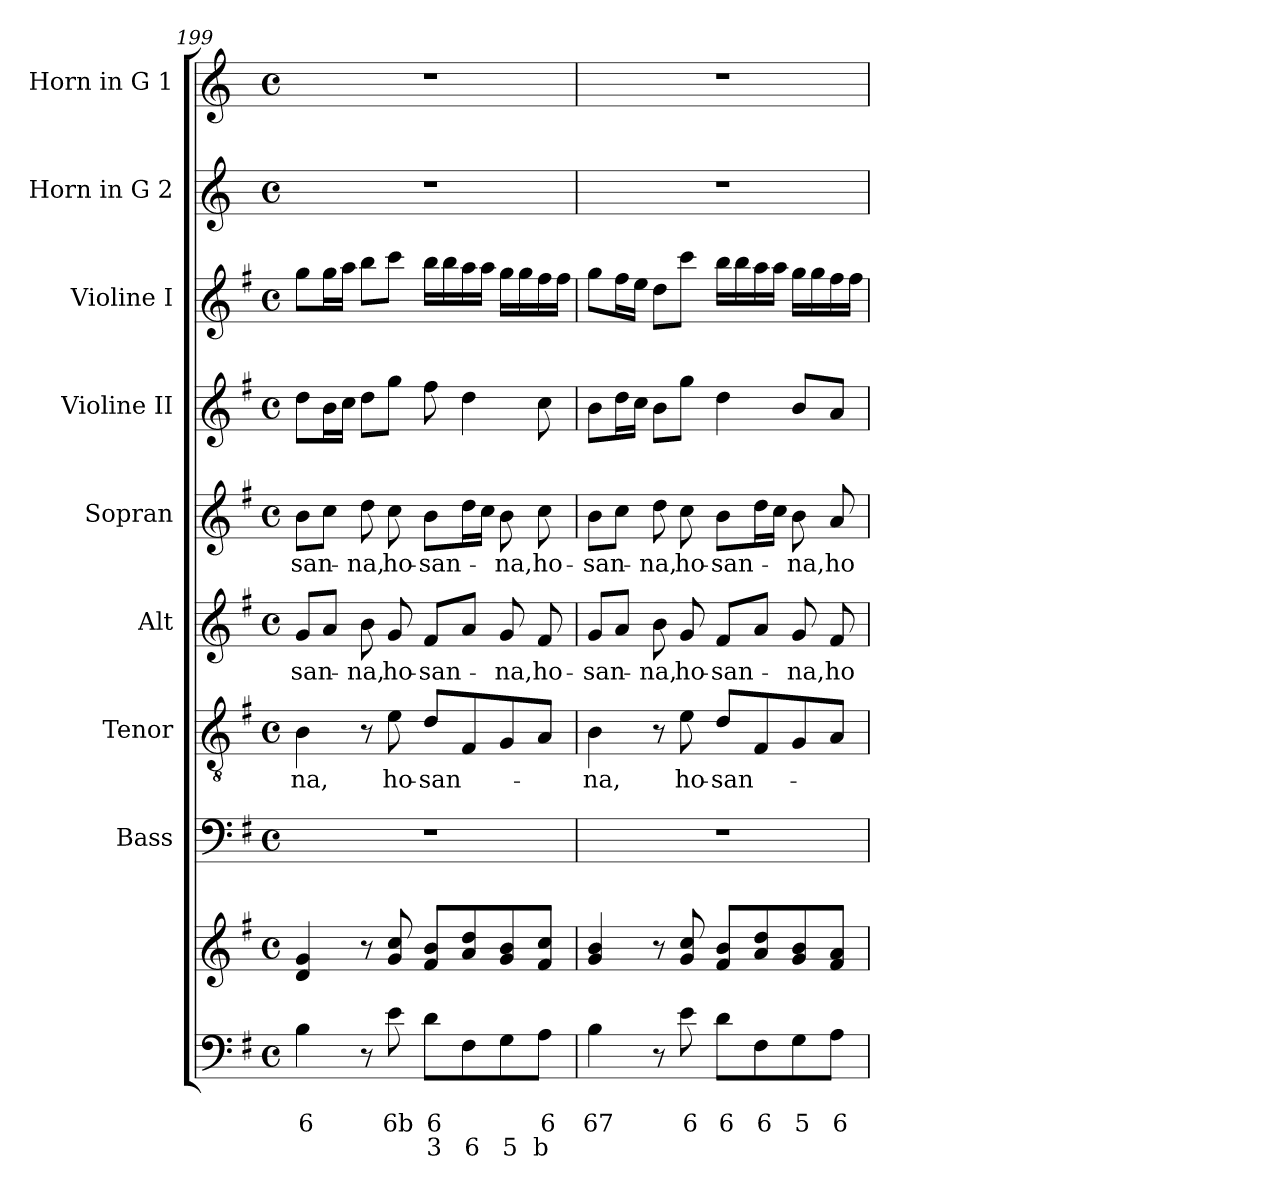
**kern	**text	**text	**text	**kern	**kern	**kern	**text	**kern	**text	**kern	**text	**kern	**kern	**kern	**kern
*part9	*part9	*part9	*part9	*part9	*part8	*part7	*part7	*part6	*part6	*part5	*part5	*part4	*part3	*part2	*part1
*staff10	*staff10	*staff10	*staff10	*staff9	*staff8	*staff7	*staff7	*staff6	*staff6	*staff5	*staff5	*staff4	*staff3	*staff2	*staff1
*	*	*	*	*	*I"Bass	*I"Tenor	*	*I"Alt	*	*I"Sopran	*	*I"Violine II	*I"Violine I	*I"Horn in G 2	*I"Horn in G 1
*	*	*	*	*	*I'B.	*I'T.	*	*I'A.	*	*I'S.	*	*I'Vl. II	*I'Vl. I	*	*
*clefF4	*	*	*	*clefG2	*clefF4	*clefGv2	*	*clefG2	*	*clefG2	*	*clefG2	*clefG2	*clefG2	*clefG2
*	*	*	*	*	*	*	*	*	*	*	*	*	*	*ITrd3c5	*ITrd3c5
*k[f#]	*	*	*	*k[f#]	*k[f#]	*k[f#]	*	*k[f#]	*	*k[f#]	*	*k[f#]	*k[f#]	*k[f#]	*k[f#]
*G:	*	*	*	*G:	*G:	*G:	*	*G:	*	*G:	*	*G:	*G:	*G:	*G:
*M4/4	*	*	*	*M4/4	*M4/4	*M4/4	*	*M4/4	*	*M4/4	*	*M4/4	*M4/4	*M4/4	*M4/4
*met(c)	*	*	*	*met(c)	*met(c)	*met(c)	*	*met(c)	*	*met(c)	*	*met(c)	*met(c)	*met(c)	*met(c)
=199	=199	=199	=199	=199	=199	=199	=199	=199	=199	=199	=199	=199	=199	=199	=199
!	!	!LO:LY:b	!	!	!	!	!LO:LY:b	!	!LO:LY:b	!	!LO:LY:b	!	!	!	!
4B\	.	6	.	4d/ 4g/	1r	4B\	-na,	8g/L	-san-	8b\L	-san-	8dd\L	8gg\L	1r	1r
.	.	.	.	.	.	.	.	8a/J	.	8cc\J	.	16b\L	16gg\L	.	.
.	.	.	.	.	.	.	.	.	.	.	.	16cc\JJ	16aa\JJ	.	.
!	!	!	!	!	!	!	!	!	!LO:LY:b	!	!LO:LY:b	!	!	!	!
8r	.	.	.	8r	.	8r	.	8b\	-na,	8dd\	-na,	8dd\L	8bb\L	.	.
!	!	!LO:LY:b	!	!	!	!	!LO:LY:b	!	!LO:LY:b	!	!LO:LY:b	!	!	!	!
8e\	.	6b	.	8g/ 8cc/	.	8e\	ho-	8g/	ho-	8cc\	ho-	8gg\J	8ccc\J	.	.
!	!	!LO:LY:b	!LO:LY:b	!	!	!	!LO:LY:b	!	!LO:LY:b	!	!LO:LY:b	!	!	!	!
8d\L	.	6	3	8f#/ 8b/L	.	8d/L	-san-	8f#/L	-san-	8b\L	-san-	8ff#\	16bb\LL	.	.
.	.	.	.	.	.	.	.	.	.	.	.	.	16bb\	.	.
!	!	!	!LO:LY:b	!	!	!	!	!	!	!	!	!	!	!	!
8F#\	.	.	6	8a/ 8dd/	.	8F#/	.	8a/J	.	16dd\L	.	4dd\	16aa\	.	.
.	.	.	.	.	.	.	.	.	.	16cc\JJ	.	.	16aa\JJ	.	.
!	!	!	!LO:LY:b	!	!	!	!	!	!LO:LY:b	!	!LO:LY:b	!	!	!	!
8G\	.	.	5	8g/ 8b/	.	8G/	.	8g/	-na,	8b\	-na,	.	16gg\LL	.	.
.	.	.	.	.	.	.	.	.	.	.	.	.	16gg\	.	.
!	!	!LO:LY:b	!LO:LY:b	!	!	!	!	!	!LO:LY:b	!	!LO:LY:b	!	!	!	!
8A\J	.	6	b	8f#/ 8cc/J	.	8A/J	.	8f#/	ho-	8cc\	ho-	8cc\	16ff#\	.	.
.	.	.	.	.	.	.	.	.	.	.	.	.	16ff#\JJ	.	.
=200	=200	=200	=200	=200	=200	=200	=200	=200	=200	=200	=200	=200	=200	=200	=200
!	!	!LO:LY:b	!	!	!	!	!LO:LY:b	!	!LO:LY:b	!	!LO:LY:b	!	!	!	!
4B\	.	67	.	4g/ 4b/	1r	4B\	-na,	8g/L	-san-	8b\L	-san-	8b\L	8gg\L	1r	1r
.	.	.	.	.	.	.	.	8a/J	.	8cc\J	.	16dd\L	16ff#\L	.	.
.	.	.	.	.	.	.	.	.	.	.	.	16cc\JJ	16ee\JJ	.	.
!	!	!LO:LY:b	!	!	!	!	!	!	!LO:LY:b	!	!LO:LY:b	!	!	!	!
8r	.	8	.	8r	.	8r	.	8b\	-na,	8dd\	-na,	8b\L	8dd\L	.	.
!	!	!LO:LY:b	!	!	!	!	!LO:LY:b	!	!LO:LY:b	!	!LO:LY:b	!	!	!	!
8e\	.	6	.	8g/ 8cc/	.	8e\	ho-	8g/	ho-	8cc\	ho-	8gg\J	8ccc\J	.	.
!	!	!LO:LY:b	!	!	!	!	!LO:LY:b	!	!LO:LY:b	!	!LO:LY:b	!	!	!	!
8d\L	.	6	.	8f#/ 8b/L	.	8d/L	-san-	8f#/L	-san-	8b\L	-san-	4dd\	16bb\LL	.	.
.	.	.	.	.	.	.	.	.	.	.	.	.	16bb\	.	.
!	!	!LO:LY:b	!	!	!	!	!	!	!	!	!	!	!	!	!
8F#\	.	6	.	8a/ 8dd/	.	8F#/	.	8a/J	.	16dd\L	.	.	16aa\	.	.
.	.	.	.	.	.	.	.	.	.	16cc\JJ	.	.	16aa\JJ	.	.
!	!	!LO:LY:b	!	!	!	!	!	!	!LO:LY:b	!	!LO:LY:b	!	!	!	!
8G\	.	5	.	8g/ 8b/	.	8G/	.	8g/	-na,	8b\	-na,	8b/L	16gg\LL	.	.
.	.	.	.	.	.	.	.	.	.	.	.	.	16gg\	.	.
!	!	!LO:LY:b	!	!	!	!	!	!	!LO:LY:b	!	!LO:LY:b	!	!	!	!
8A\J	.	6	.	8f#/ 8a/J	.	8A/J	.	8f#/	ho-	8a/	ho-	8a/J	16ff#\	.	.
.	.	.	.	.	.	.	.	.	.	.	.	.	16ff#\JJ	.	.
=	=	=	=	=	=	=	=	=	=	=	=	=	=	=	=
*-	*-	*-	*-	*-	*-	*-	*-	*-	*-	*-	*-	*-	*-	*-	*-
